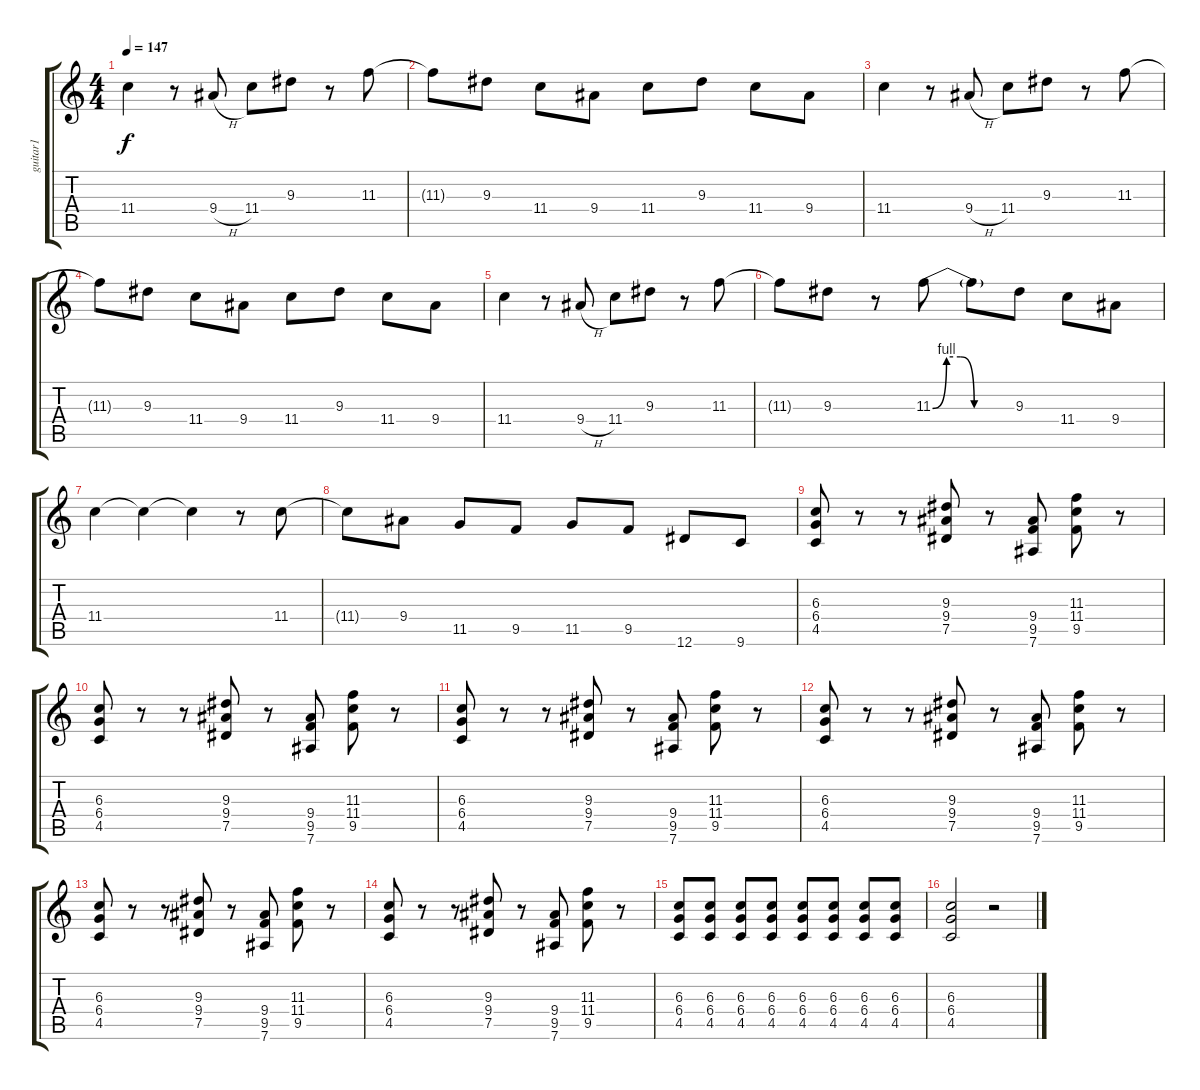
\track ("guitar1" "guitar1") {instrument overdrivenguitar}
\staff {score tabs}
\tuning (Eb4 Bb3 Gb3 Db3 Ab2 Eb2) {hide}
\ts (4 4)
\tempo 147
\clef g2
\ks c
11.4.4{dy f} r.8 9.4{h}.8 11.4.8 9.3.8 r.8 11.3.8 |
11.3{t}.8 9.3.8 11.4.8 9.4.8 11.4.8 9.3.8 11.4.8 9.4.8 |
11.4.4 r.8 9.4{h}.8 11.4.8 9.3.8 r.8 11.3.8 |
11.3{t}.8 9.3.8 11.4.8 9.4.8 11.4.8 9.3.8 11.4.8 9.4.8 |
11.4.4 r.8 9.4{h}.8 11.4.8 9.3.8 r.8 11.3.8 |
11.3{t}.8 9.3.8 r.8 11.3{be (custom 0 0 10 4 20 4 30 0 60 0)}.8 11.3{t}.8 9.3.8 11.4.8 9.4.8 |
11.4.4 11.4{t}.4 11.4{t}.4 r.8 11.4.8 |
11.4{t}.8 9.4.8 11.5.8 9.5.8 11.5.8 9.5.8 12.6.8 9.6.8 |
(6.3 6.4 4.5).8 r.8 r.8 (9.3 9.4 7.5).8 r.8 (9.4 9.5 7.6).8 (11.3 11.4 9.5).8 r.8 |
(6.3 6.4 4.5).8 r.8 r.8 (9.3 9.4 7.5).8 r.8 (9.4 9.5 7.6).8 (11.3 11.4 9.5).8 r.8 |
(6.3 6.4 4.5).8 r.8 r.8 (9.3 9.4 7.5).8 r.8 (9.4 9.5 7.6).8 (11.3 11.4 9.5).8 r.8 |
(6.3 6.4 4.5).8 r.8 r.8 (9.3 9.4 7.5).8 r.8 (9.4 9.5 7.6).8 (11.3 11.4 9.5).8 r.8 |
(6.3 6.4 4.5).8 r.8 r.8 (9.3 9.4 7.5).8 r.8 (9.4 9.5 7.6).8 (11.3 11.4 9.5).8 r.8 |
(6.3 6.4 4.5).8 r.8 r.8 (9.3 9.4 7.5).8 r.8 (9.4 9.5 7.6).8 (11.3 11.4 9.5).8 r.8 |
(6.3 6.4 4.5).8 (6.3 6.4 4.5).8 (6.3 6.4 4.5).8 (6.3 6.4 4.5).8 (6.3 6.4 4.5).8 (6.3 6.4 4.5).8 (6.3 6.4 4.5).8 (6.3 6.4 4.5).8 |
(6.3 6.4 4.5).2 r.2
